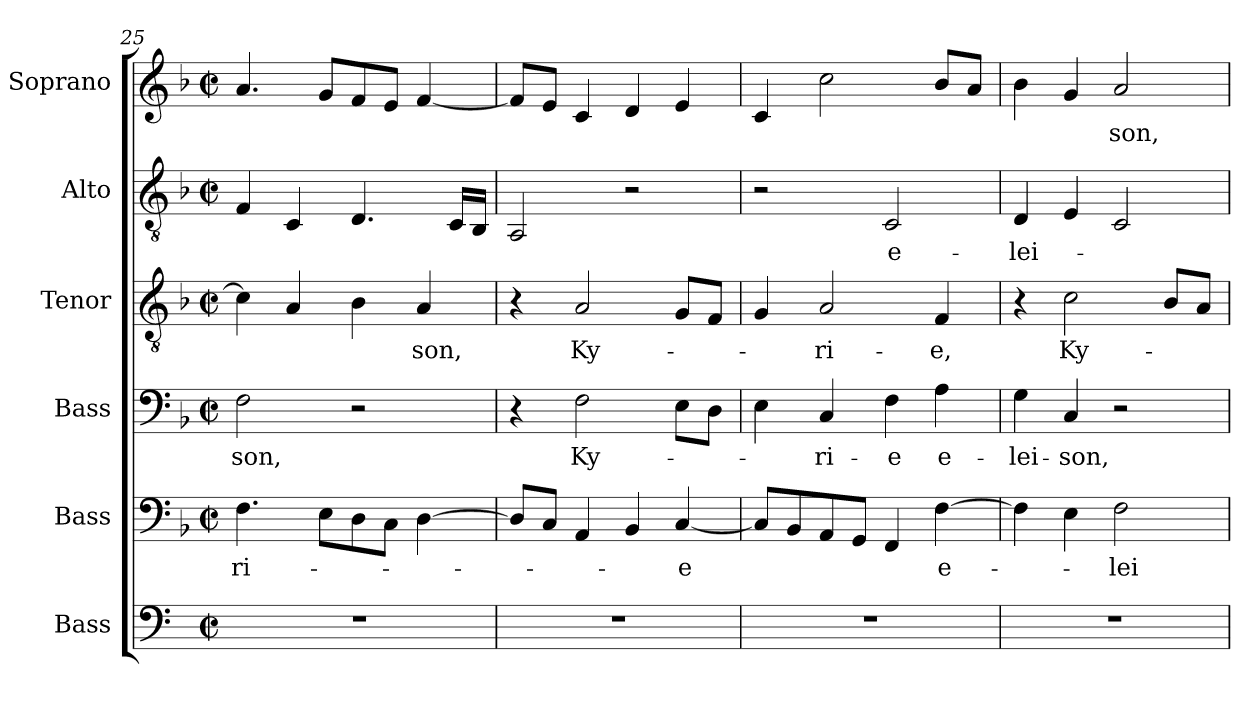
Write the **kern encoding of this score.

**kern	**kern	**text	**kern	**text	**kern	**text	**kern	**text	**kern	**text
*part6	*part5	*part5	*part4	*part4	*part3	*part3	*part2	*part2	*part1	*part1
*staff6	*staff5	*staff5	*staff4	*staff4	*staff3	*staff3	*staff2	*staff2	*staff1	*staff1
*I"Bass	*I"Bass	*	*I"Bass	*	*I"Tenor	*	*I"Alto	*	*I"Soprano	*
*I'B.	*I'B.	*	*I'B.	*	*I'T.	*	*I'A.	*	*I'S.	*
*clefF4	*clefF4	*	*clefF4	*	*clefGv2	*	*clefGv2	*	*clefG2	*
*	*	*	*	*	*ITrd7c12	*	*	*	*	*
*k[]	*k[b-]	*	*k[b-]	*	*k[b-]	*	*k[b-]	*	*k[b-]	*
*C:	*F:	*	*F:	*	*F:	*	*F:	*	*F:	*
*M2/2	*M2/2	*	*M2/2	*	*M2/2	*	*M2/2	*	*M2/2	*
*met(c|)	*met(c|)	*	*met(c|)	*	*met(c|)	*	*met(c|)	*	*met(c|)	*
=25	=25	=25	=25	=25	=25	=25	=25	=25	=25	=25
!	!	!LO:LY:b:color=#000000	!	!	!	!	!	!	!	!
!	!	!	!	!LO:LY:b:color=#000000	!	!	!	!	!	!
1r	4.Fi\	-ri-	2Fi\	-son,	4Ci\]	.	4Fi/	.	4.ai/	.
.	.	.	.	.	4AAi/	.	4Ci/	.	.	.
.	8Ei\L	.	.	.	.	.	.	.	8gi/L	.
.	8Di\	.	2r	.	4BB-i\	.	4.Di/	.	8fi/	.
.	8Ci\J	.	.	.	.	.	.	.	8ei/J	.
!	!	!	!	!	!	!LO:LY:b:color=#000000	!	!	!	!
.	[4Di\	.	.	.	4AAi/	-son,	.	.	[4fi/	.
.	.	.	.	.	.	.	16Ci/LL	.	.	.
.	.	.	.	.	.	.	16BB-i/JJ	.	.	.
=26	=26	=26	=26	=26	=26	=26	=26	=26	=26	=26
1r	8Di/L]	.	4r	.	4r	.	2AAi/	.	8fi/L]	.
.	8Ci/J	.	.	.	.	.	.	.	8ei/J	.
!	!	!	!	!LO:LY:b:color=#000000	!	!	!	!	!	!
!	!	!	!	!	!	!LO:LY:b:color=#000000	!	!	!	!
.	4AAi/	.	2Fi\	Ky-	2AAi/	Ky-	.	.	4ci/	.
.	4BB-i/	.	.	.	.	.	2r	.	4di/	.
!	!	!LO:LY:b:color=#000000	!	!	!	!	!	!	!	!
.	[4Ci/	-e	8Ei\L	.	8GGi/L	.	.	.	4ei/	.
.	.	.	8Di\J	.	8FFi/J	.	.	.	.	.
=27	=27	=27	=27	=27	=27	=27	=27	=27	=27	=27
1r	8Ci/L]	.	4Ei\	.	4GGi/	.	2r	.	4ci/	.
.	8BB-i/	.	.	.	.	.	.	.	.	.
!	!	!	!	!LO:LY:b:color=#000000	!	!	!	!	!	!
!	!	!	!	!	!	!LO:LY:b:color=#000000	!	!	!	!
.	8AAi/	.	4Ci/	-ri-	2AAi/	-ri-	.	.	2cci\	.
.	8GGi/J	.	.	.	.	.	.	.	.	.
!	!	!	!	!LO:LY:b:color=#000000	!	!	!	!	!	!
!	!	!	!	!	!	!	!	!LO:LY:b:color=#000000	!	!
.	4FFi/	.	4Fi\	-e	.	.	2Ci/	e-	.	.
!	!	!LO:LY:b:color=#000000	!	!	!	!	!	!	!	!
!	!	!	!	!LO:LY:b:color=#000000	!	!	!	!	!	!
!	!	!	!	!	!	!LO:LY:b:color=#000000	!	!	!	!
.	[4Fi\	e-	4Ai\	e-	4FFi/	-e,	.	.	8b-i/L	.
.	.	.	.	.	.	.	.	.	8ai/J	.
=28	=28	=28	=28	=28	=28	=28	=28	=28	=28	=28
!	!	!	!	!LO:LY:b:color=#000000	!	!	!	!	!	!
!	!	!	!	!	!	!	!	!LO:LY:b:color=#000000	!	!
1r	4Fi\]	.	4Gi\	-lei-	4r	.	4Di/	-lei-	4b-i\	.
!	!	!	!	!LO:LY:b:color=#000000	!	!	!	!	!	!
!	!	!	!	!	!	!LO:LY:b:color=#000000	!	!	!	!
.	4Ei\	.	4Ci/	-son,	2Ci\	Ky-	4Ei/	.	4gi/	.
!	!	!LO:LY:b:color=#000000	!	!	!	!	!	!	!	!
!	!	!	!	!	!	!	!	!	!	!LO:LY:b:color=#000000
.	2Fi\	-lei-	2r	.	.	.	2Ci/	.	2ai/	-son,
.	.	.	.	.	8BB-i/L	.	.	.	.	.
.	.	.	.	.	8AAi/J	.	.	.	.	.
=	=	=	=	=	=	=	=	=	=	=
*-	*-	*-	*-	*-	*-	*-	*-	*-	*-	*-
